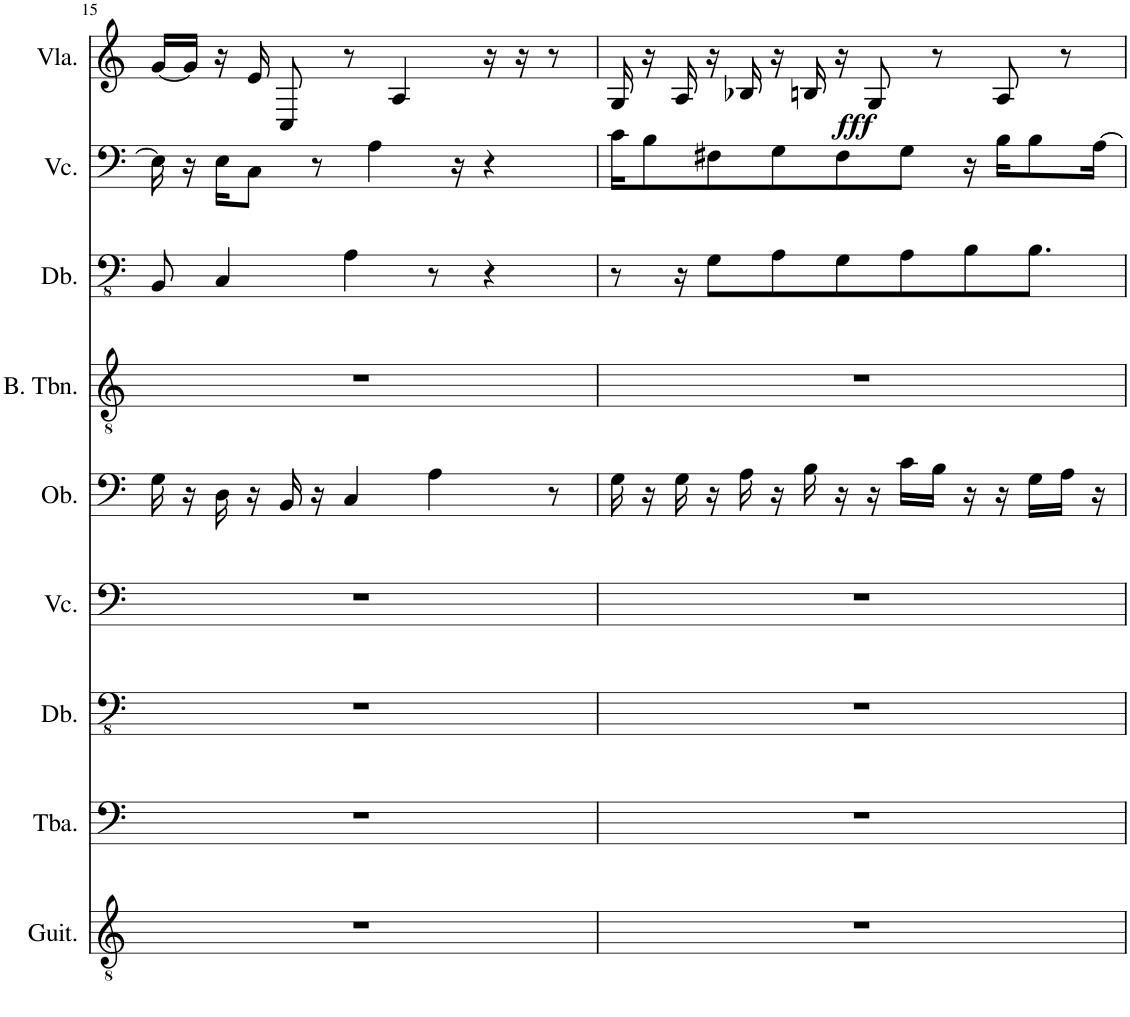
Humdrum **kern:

**kern	**kern	**kern	**kern	**kern	**kern	**kern	**kern	**kern	**dynam
*part9	*part8	*part7	*part6	*part5	*part4	*part3	*part2	*part1	*part1
*staff9	*staff8	*staff7	*staff6	*staff5	*staff4	*staff3	*staff2	*staff1	*staff1
*I"Classical Guitar	*I"Tuba	*I"Double Bass	*I"Violoncello	*I"Oboe	*I"Bass Trombone	*I"Double Bass	*I"Violoncello	*I"Viola	*
*I'Guit.	*I'Tba.	*I'Db.	*I'Vc.	*I'Ob.	*I'B. Tbn.	*I'Db.	*I'Vc.	*I'Vla.	*
!!LO:PB:g=z
*clefGv2	*clefF4	*clefFv4	*clefF4	*clefF4	*clefGv2	*clefFv4	*clefF4	*clefG2	*
*	*	*Trd7c12	*	*Trd-14c-24	*	*Trd7c12	*	*	*
*k[]	*k[]	*k[]	*k[]	*k[]	*k[]	*k[]	*k[]	*k[]	*
*M4/4	*M4/4	*M4/4	*M4/4	*M4/4	*M4/4	*M4/4	*M4/4	*M4/4	*
=15	=15	=15	=15	=15	=15	=15	=15	=15	=15
1r	1r	1r	1r	16G\	1r	8BBB/	16E\]	[16g/LL	.
.	.	.	.	16r	.	.	16r	16g/JJ]	.
.	.	.	.	16D\	.	4CC/	16E\KL	16r	.
.	.	.	.	16r	.	.	8C\J	16e/	.
.	.	.	.	16BB/	.	.	.	8C/	.
.	.	.	.	16r	.	.	8r	.	.
.	.	.	.	4C/	.	4AA\	.	8r	.
.	.	.	.	.	.	.	4A\	.	.
.	.	.	.	.	.	.	.	4A/	.
.	.	.	.	4A\	.	8r	.	.	.
.	.	.	.	.	.	.	16r	.	.
.	.	.	.	.	.	4r	4r	16r	.
.	.	.	.	.	.	.	.	16r	.
.	.	.	.	8r	.	.	.	8r	.
=16	=16	=16	=16	=16	=16	=16	=16	=16	=16
1r	1r	1r	1r	16G\	1r	8r	16c\KL	16G/	.
.	.	.	.	16r	.	.	8B\	16r	.
.	.	.	.	16G\	.	16r	.	16A/	.
.	.	.	.	16r	.	8GG\L	8F#X\	16r	.
.	.	.	.	16A\	.	.	.	16B-X/	.
.	.	.	.	16r	.	8AA\	8G\	16r	.
.	.	.	.	16B\	.	.	.	16Bn/	.
.	.	.	.	16r	.	8GG\	8F#\	16r	.
!	!	!	!	!	!	!	!	!	!LO:DY:b
.	.	.	.	16r	.	.	.	8G/	fff
.	.	.	.	16c\LL	.	8AA\	8G\J	.	.
.	.	.	.	16B\JJ	.	.	.	8r	.
.	.	.	.	16r	.	8BB\	16r	.	.
.	.	.	.	16r	.	.	16B\KL	8A/	.
.	.	.	.	16G\LL	.	8.BB\J	8B\	.	.
.	.	.	.	16A\JJ	.	.	.	8r	.
.	.	.	.	16r	.	.	[16A\Jk	.	.
=	=	=	=	=	=	=	=	=	=
*-	*-	*-	*-	*-	*-	*-	*-	*-	*-
